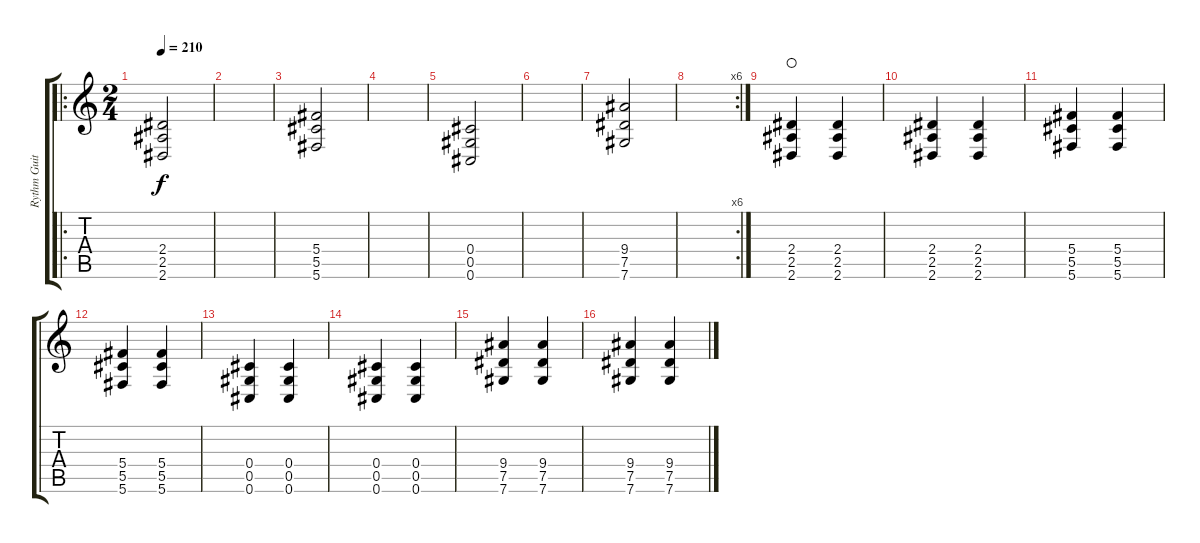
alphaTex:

\track ("Rythm Guitar" "Rythm Guit") {instrument distortionguitar}
\staff {score tabs}
\tuning (Eb4 Bb3 Gb3 Db3 Ab2 Db2) {hide}
\ro
\ts (2 4)
\tempo 210
\clef g2
\ks c
(2.4 2.5 2.6).2{dy f} |
|
(5.4 5.5 5.6).2 |
|
(0.4 0.5 0.6).2 |
|
(9.4 7.5 7.6).2 |
\rc 6
|
(2.4 2.5 2.6).4{waho} (2.4 2.5 2.6).4 |
(2.4 2.5 2.6).4 (2.4 2.5 2.6).4 |
(5.4 5.5 5.6).4 (5.4 5.5 5.6).4 |
(5.4 5.5 5.6).4 (5.4 5.5 5.6).4 |
(0.4 0.5 0.6).4 (0.4 0.5 0.6).4 |
(0.4 0.5 0.6).4 (0.4 0.5 0.6).4 |
(9.4 7.5 7.6).4 (9.4 7.5 7.6).4 |
(9.4 7.5 7.6).4 (9.4 7.5 7.6).4
